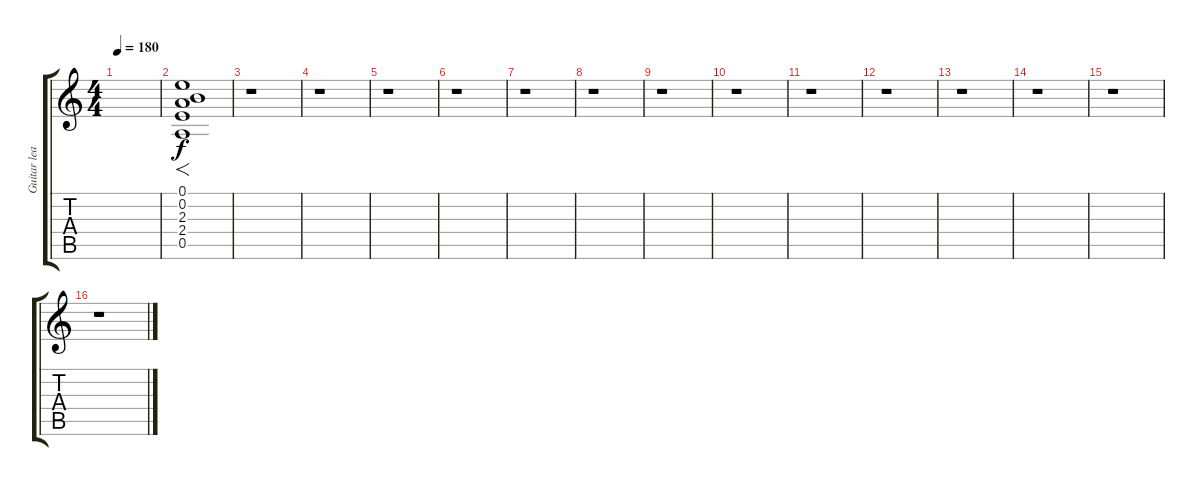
\track ("Guitar lead 2" "Guitar lea") {instrument distortionguitar}
\staff {score tabs}
\tuning (E4 B3 G3 D3 A2 E2) {hide}
\ts (4 4)
\tempo 180
\clef g2
\ks c
|
(0.1 0.2 2.3 2.4 0.5).1{f} |
r.1 |
r.1 |
r.1 |
r.1 |
r.1 |
r.1 |
r.1 |
r.1 |
r.1 |
r.1 |
r.1 |
r.1 |
r.1 |
r.1
